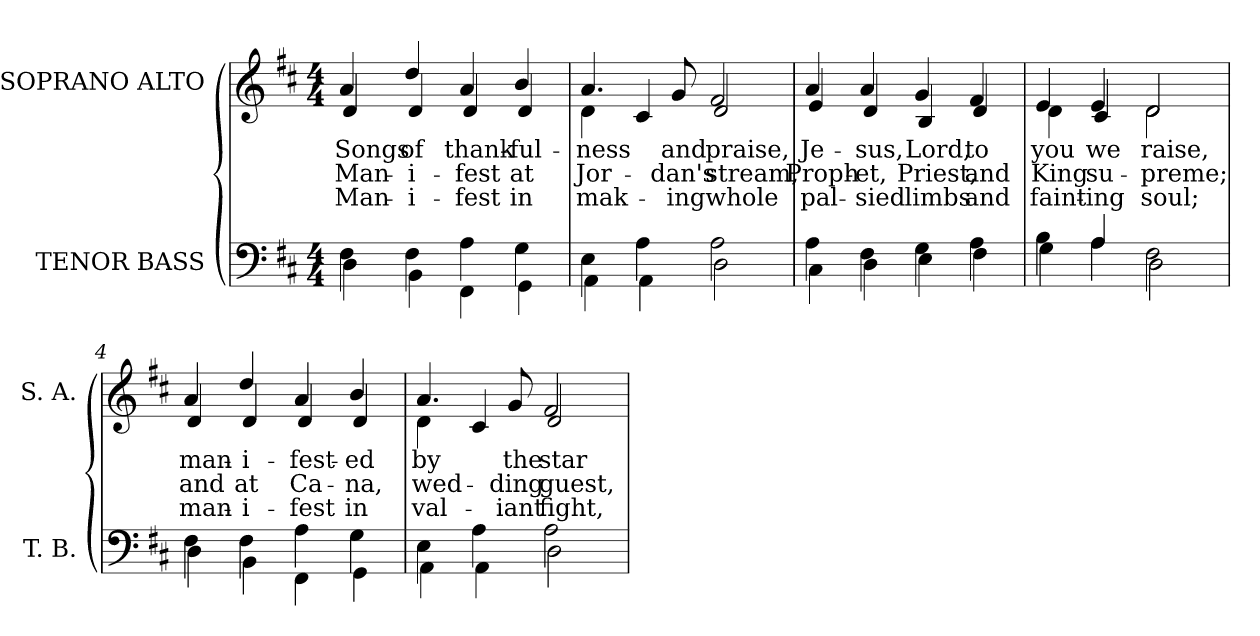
**kern	**kern	**text	**text	**text
*part2	*part1	*part1	*part1	*part1
*staff2	*staff1	*staff1	*staff1	*staff1
*I"TENOR BASS	*I"SOPRANO ALTO	*	*	*
*I'T. B.	*I'S. A.	*	*	*
!!LO:PB:g=z
*clefF4	*clefG2	*	*	*
*k[f#c#]	*k[f#c#]	*	*	*
*D:	*D:	*	*	*
*M4/4	*M4/4	*	*	*
=	=	=	=	=
*^	*	*	*	*
!	!	!LO:TX:b:cj:t=1	!	!	!
!	!	!LO:TX:b:cj:t=2	!	!	!
!	!	!LO:TX:b:cj:t=3	!	!	!
!	!	!	!LO:LY:b:color=#000000	!LO:LY:b:color=#000000	!LO:LY:b:color=#000000
*	*	*^	*	*	*
4F#i\	4Di\	4ai/	4di/	Songs	Man-	Man-
!	!	!	!	!LO:LY:b:color=#000000	!LO:LY:b:color=#000000	!LO:LY:b:color=#000000
4F#i\	4BBi\	4ddi/	4di/	of	-i-	-i-
!	!	!	!	!LO:LY:b:color=#000000	!LO:LY:b:color=#000000	!LO:LY:b:color=#000000
4Ai\	4FF#i\	4ai/	4di/	thank-	-fest	-fest
!	!	!	!	!LO:LY:b:color=#000000	!LO:LY:b:color=#000000	!LO:LY:b:color=#000000
4Gi\	4GGi\	4bi/	4di/	-ful-	at	in
=1	=1	=1	=1	=1	=1	=1
!	!	!	!	!LO:LY:b:color=#000000	!LO:LY:b:color=#000000	!LO:LY:b:color=#000000
4Ei\	4AAi\	4.ai/	4di\	-ness	Jor-	mak-
4Ai\	4AAi\	.	4c#i/	.	.	.
!	!	!	!	!LO:LY:b:color=#000000	!LO:LY:b:color=#000000	!LO:LY:b:color=#000000
.	.	8gi/	.	and	-dan's	-ing
!	!	!	!	!LO:LY:b:color=#000000	!LO:LY:b:color=#000000	!LO:LY:b:color=#000000
2Ai\	2Di\	2f#i/	2di/	praise,	stream,	whole
=2	=2	=2	=2	=2	=2	=2
!	!	!	!	!LO:LY:b:color=#000000	!LO:LY:b:color=#000000	!LO:LY:b:color=#000000
4Ai\	4C#i\	4ai/	4ei/	Je-	Proph-	pal-
!	!	!	!	!LO:LY:b:color=#000000	!LO:LY:b:color=#000000	!LO:LY:b:color=#000000
4F#i\	4Di\	4ai/	4di/	-sus,	-et,	-sied
!	!	!	!	!LO:LY:b:color=#000000	!LO:LY:b:color=#000000	!LO:LY:b:color=#000000
4Gi\	4Ei\	4gi/	4Bi/	Lord,	Priest,	limbs
!	!	!	!	!LO:LY:b:color=#000000	!LO:LY:b:color=#000000	!LO:LY:b:color=#000000
4Ai\	4F#i\	4f#i/	4di/	to	and	and
=3	=3	=3	=3	=3	=3	=3
!	!	!	!	!LO:LY:b:color=#000000	!LO:LY:b:color=#000000	!LO:LY:b:color=#000000
4Bi\	4Gi\	4ei/	4di\	you	King	faint-
!	!	!	!	!LO:LY:b:color=#000000	!LO:LY:b:color=#000000	!LO:LY:b:color=#000000
4Ai/	4Ai\	4ei/	4c#i/	we	su-	-ing
!	!	!	!	!LO:LY:b:color=#000000	!LO:LY:b:color=#000000	!LO:LY:b:color=#000000
2F#i\	2Di\	2di/	2di\	raise,	-preme;	soul;
!!LO:LB:g=z	!!
=4	=4	=4	=4	=4	=4	=4
!	!	!	!	!LO:LY:b:color=#000000	!LO:LY:b:color=#000000	!LO:LY:b:color=#000000
4F#i\	4Di\	4ai/	4di/	man-	and	man-
!	!	!	!	!LO:LY:b:color=#000000	!LO:LY:b:color=#000000	!LO:LY:b:color=#000000
4F#i\	4BBi\	4ddi/	4di/	-i-	at	-i-
!	!	!	!	!LO:LY:b:color=#000000	!LO:LY:b:color=#000000	!LO:LY:b:color=#000000
4Ai\	4FF#i\	4ai/	4di/	-fest-	Ca-	-fest
!	!	!	!	!LO:LY:b:color=#000000	!LO:LY:b:color=#000000	!LO:LY:b:color=#000000
4Gi\	4GGi\	4bi/	4di/	-ed	-na,	in
=5	=5	=5	=5	=5	=5	=5
!	!	!	!	!LO:LY:b:color=#000000	!LO:LY:b:color=#000000	!LO:LY:b:color=#000000
4Ei\	4AAi\	4.ai/	4di\	by	wed-	val-
4Ai\	4AAi\	.	4c#i/	.	.	.
!	!	!	!	!LO:LY:b:color=#000000	!LO:LY:b:color=#000000	!LO:LY:b:color=#000000
.	.	8gi/	.	the	-ding	-iant
!	!	!	!	!LO:LY:b:color=#000000	!LO:LY:b:color=#000000	!LO:LY:b:color=#000000
2Ai\	2Di\	2f#i/	2di/	star	guest,	fight,
*v	*v	*	*	*	*	*
*	*v	*v	*	*	*
=	=	=	=	=
*-	*-	*-	*-	*-
